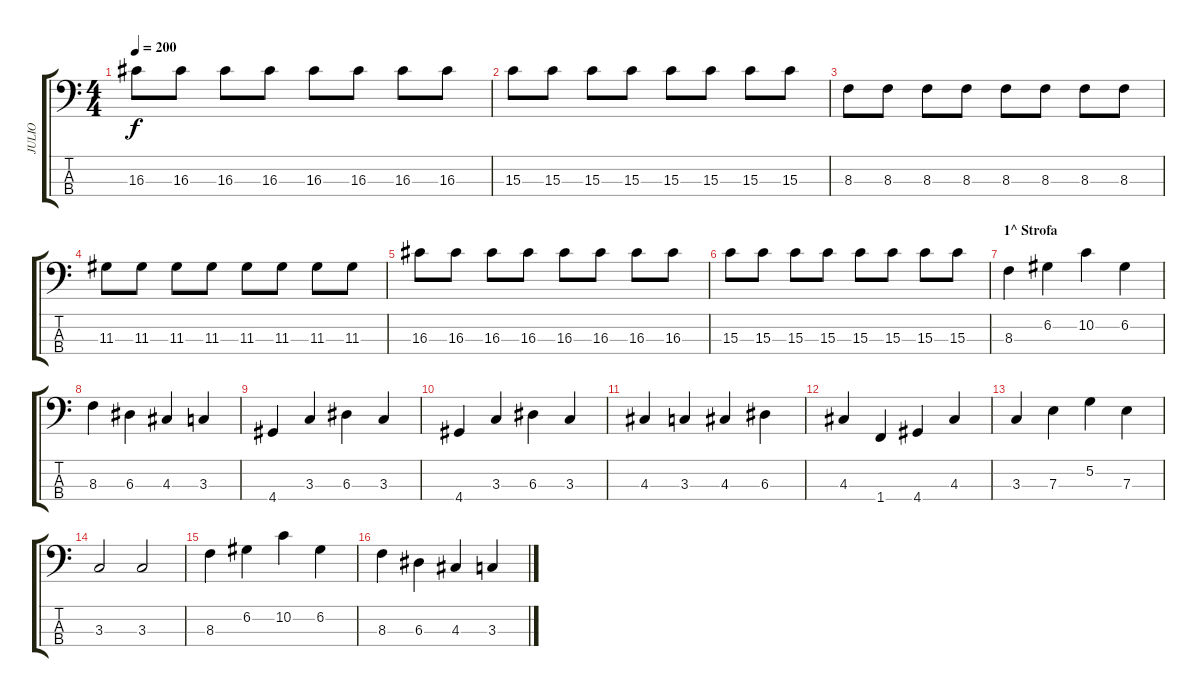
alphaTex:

\track ("JULIO" "JULIO") {instrument acousticbass}
\staff {score tabs}
\tuning (G2 D2 A1 E1) {hide}
\ts (4 4)
\tempo 200
\clef f4
\ks c
16.3.8{dy f} 16.3.8 16.3.8 16.3.8 16.3.8 16.3.8 16.3.8 16.3.8 |
15.3.8 15.3.8 15.3.8 15.3.8 15.3.8 15.3.8 15.3.8 15.3.8 |
8.3.8 8.3.8 8.3.8 8.3.8 8.3.8 8.3.8 8.3.8 8.3.8 |
11.3.8 11.3.8 11.3.8 11.3.8 11.3.8 11.3.8 11.3.8 11.3.8 |
16.3.8 16.3.8 16.3.8 16.3.8 16.3.8 16.3.8 16.3.8 16.3.8 |
15.3.8 15.3.8 15.3.8 15.3.8 15.3.8 15.3.8 15.3.8 15.3.8 |
\section ("" "1^ Strofa")
8.3.4 6.2.4 10.2.4 6.2.4 |
8.3.4 6.3.4 4.3.4 3.3.4 |
4.4.4 3.3.4 6.3.4 3.3.4 |
4.4.4 3.3.4 6.3.4 3.3.4 |
4.3.4 3.3.4 4.3.4 6.3.4 |
4.3.4 1.4.4 4.4.4 4.3.4 |
3.3.4 7.3.4 5.2.4 7.3.4 |
3.3.2 3.3.2 |
8.3.4 6.2.4 10.2.4 6.2.4 |
8.3.4 6.3.4 4.3.4 3.3.4
